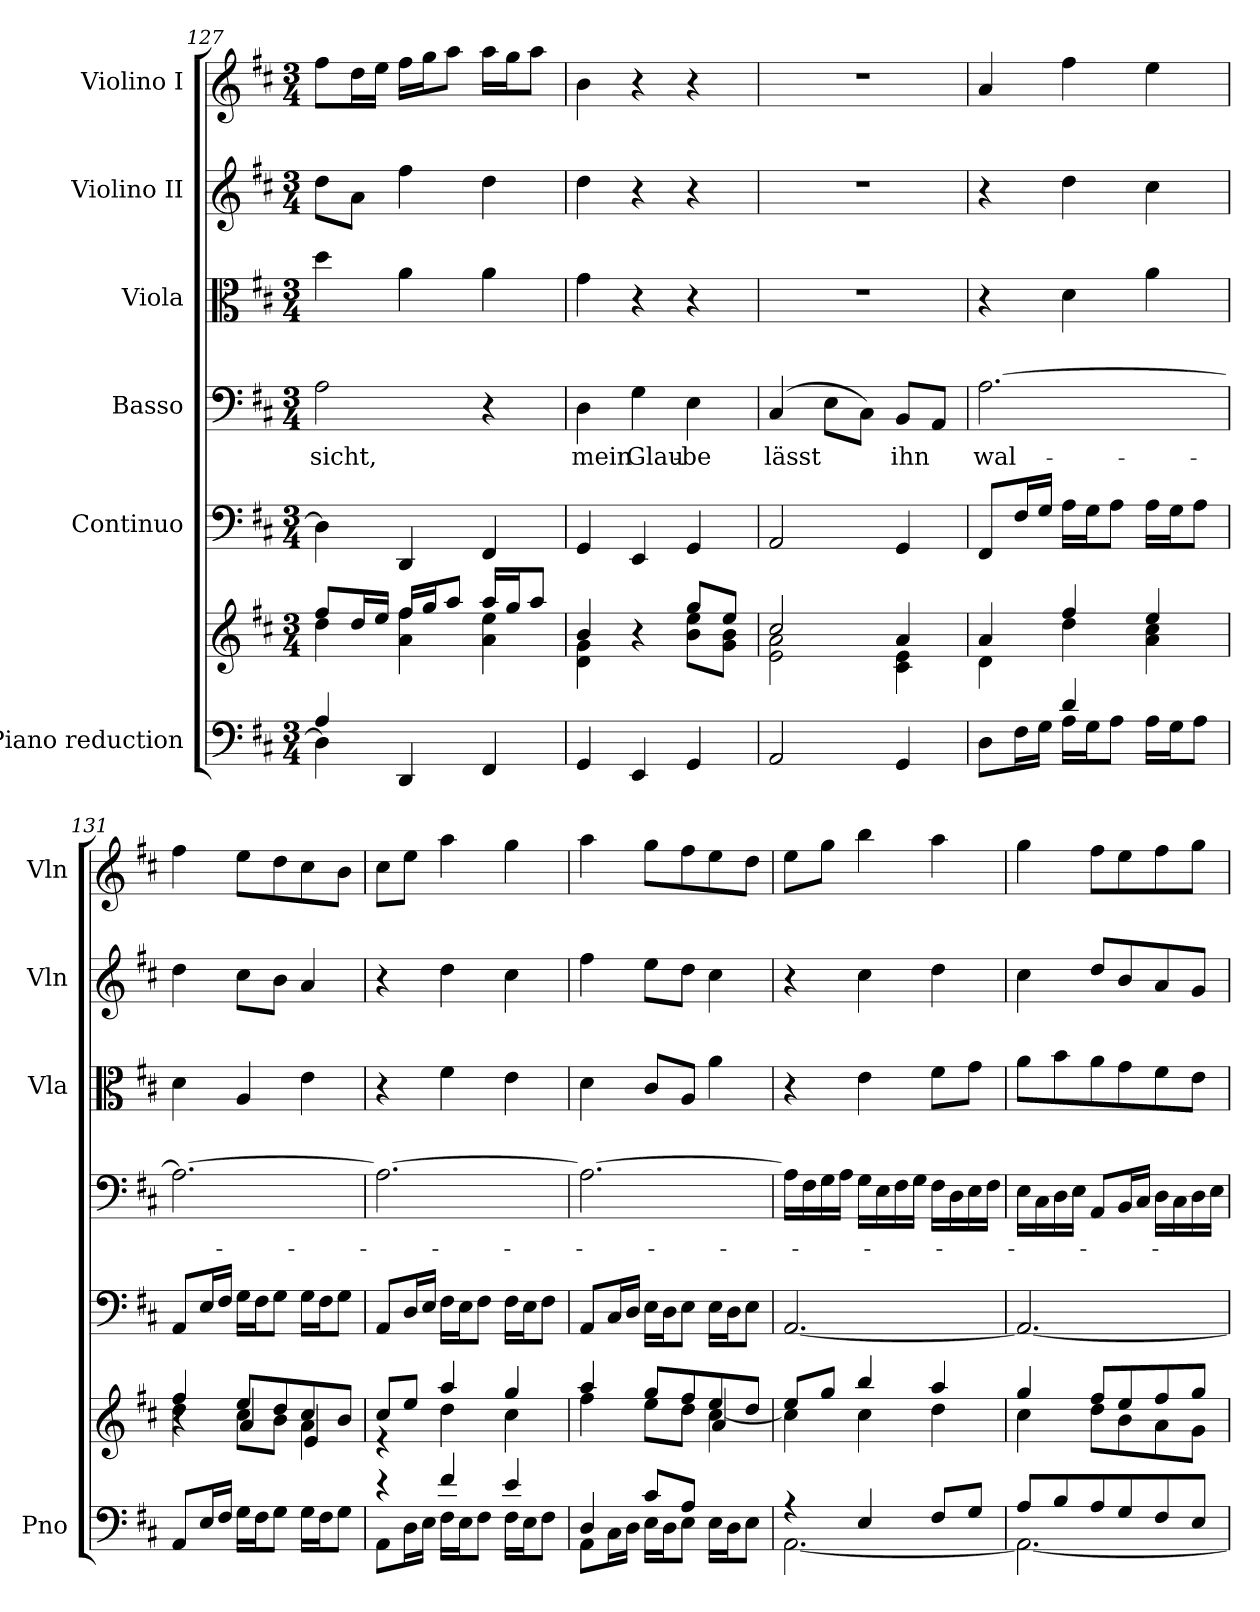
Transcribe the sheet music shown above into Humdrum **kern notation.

**kern	**kern	**kern	**kern	**text	**kern	**kern	**kern
*part6	*part6	*part5	*part4	*part4	*part3	*part2	*part1
*staff7	*staff6	*staff5	*staff4	*staff4	*staff3	*staff2	*staff1
*I"Piano reduction	*	*I"Continuo	*I"Basso	*	*I"Viola	*I"Violino II	*I"Violino I
*I'Pno	*	*	*	*	*I'Vla	*I'Vln	*I'Vln
!!LO:PB:g=z
*clefF4	*clefG2	*clefF4	*clefF4	*	*clefC3	*clefG2	*clefG2
*k[f#c#]	*k[f#c#]	*k[f#c#]	*k[f#c#]	*	*k[f#c#]	*k[f#c#]	*k[f#c#]
*M3/4	*M3/4	*M3/4	*M3/4	*	*M3/4	*M3/4	*M3/4
=127	=127	=127	=127	=127	=127	=127	=127
*^	*^	*	*	*	*	*	*
!	!	!	!	!	!	!LO:LY:b	!	!	!
4A/	4D\]	8ff#/L	4dd\	4D\]	2A\	-sicht,	4dd\	8dd\L	8ff#\L
.	.	16dd/L	.	.	.	.	.	8a\J	16dd\L
.	.	16ee/JJ	.	.	.	.	.	.	16ee\JJ
4DD/	2ryy	16ff#/LL	4a\ 4ff#\	4DD/	.	.	4a\	4ff#\	16ff#\LL
.	.	16gg/J	.	.	.	.	.	.	16gg\J
.	.	8aa/J	.	.	.	.	.	.	8aa\J
4FF#/	.	16aa/LL	4a\ 4ee\	4FF#/	4r	.	4a\	4dd\	16aa\LL
.	.	16gg/J	.	.	.	.	.	.	16gg\J
.	.	8aa/J	.	.	.	.	.	.	8aa\J
*v	*v	*	*	*	*	*	*	*	*
=128	=128	=128	=128	=128	=128	=128	=128	=128
!	!	!	!	!	!LO:LY:b	!	!	!
4GG/	4b/	4d\ 4g\	4GG/	4D\	mein	4g\	4dd\	4b\
!	!	!	!	!	!LO:LY:b	!	!	!
4EE/	4r	4ryy	4EE/	4G\	Glau-	4r	4r	4r
!	!	!	!	!	!LO:LY:b	!	!	!
4GG/	8gg/L	8b\ 8ee\L	4GG/	4E\	-be	4r	4r	4r
.	8ee/J	8g\ 8b\J	.	.	.	.	.	.
=129	=129	=129	=129	=129	=129	=129	=129	=129
!	!	!	!	!	!LO:LY:b	!	!	!
2AA/	2cc#/	2e\ 2a\	2AA/	(4C#/	lässt	2.r	2.r	2.r
.	.	.	.	8E\L	.	.	.	.
.	.	.	.	8C#\J)	.	.	.	.
!	!	!	!	!	!LO:LY:b	!	!	!
4GG/	4a/	4c#\ 4e\	4GG/	8BB/L	ihn	.	.	.
.	.	.	.	8AA/J	.	.	.	.
!!LO:LB:g=z
=130	=130	=130	=130	=130	=130	=130	=130	=130
*^	*	*	*	*	*	*	*	*
!	!	!	!	!	!	!LO:LY:b	!	!	!
4ryy	8D\L	4a/	4d\	8FF#/L	[2.A\	wal-	4r	4r	4a/
.	16F#\L	.	.	16F#/L	.	.	.	.	.
.	16G\JJ	.	.	16G/JJ	.	.	.	.	.
4d/	16A\LL	4ff#/	4dd\	16A\LL	.	.	4d\	4dd\	4ff#\
.	16G\J	.	.	16G\J	.	.	.	.	.
.	8A\J	.	.	8A\J	.	.	.	.	.
4ryy	16A\LL	4ee/	4a\ 4cc#\	16A\LL	.	.	4a\	4cc#\	4ee\
.	16G\J	.	.	16G\J	.	.	.	.	.
.	8A\J	.	.	8A\J	.	.	.	.	.
*v	*v	*	*	*	*	*	*	*	*
=131	=131	=131	=131	=131	=131	=131	=131	=131
*	*	*^	*	*	*	*	*	*
8AA/L	4ff#/	4dd\	4r	8AA/L	2.A\_	.	4d\	4dd\	4ff#\
16E/L	.	.	.	16E/L	.	.	.	.	.
16F#/JJ	.	.	.	16F#/JJ	.	.	.	.	.
16G\LL	8ee/L	8cc#\L	4a/	16G\LL	.	.	4A/	8cc#\L	8ee\L
16F#\J	.	.	.	16F#\J	.	.	.	.	.
8G\J	8dd/	8b\J	.	8G\J	.	.	.	8b\J	8dd\
16G\LL	8cc#/	4a\	4e/	16G\LL	.	.	4e\	4a/	8cc#\
16F#\J	.	.	.	16F#\J	.	.	.	.	.
8G\J	8b/J	.	.	8G\J	.	.	.	.	8b\J
*	*	*v	*v	*	*	*	*	*	*
=132	=132	=132	=132	=132	=132	=132	=132	=132
*^	*	*	*	*	*	*	*	*
4r	8AA\L	8cc#/L	4r	8AA/L	2.A\_	.	4r	4r	8cc#\L
.	16D\L	8ee/J	.	16D/L	.	.	.	.	8ee\J
.	16E\JJ	.	.	16E/JJ	.	.	.	.	.
4f#/	16F#\LL	4aa/	4dd\	16F#\LL	.	.	4f#\	4dd\	4aa\
.	16E\J	.	.	16E\J	.	.	.	.	.
.	8F#\J	.	.	8F#\J	.	.	.	.	.
4e/	16F#\LL	4gg/	4cc#\	16F#\LL	.	.	4e\	4cc#\	4gg\
.	16E\J	.	.	16E\J	.	.	.	.	.
.	8F#\J	.	.	8F#\J	.	.	.	.	.
=133	=133	=133	=133	=133	=133	=133	=133	=133	=133
*	*	*	*^	*	*	*	*	*	*
4D/	8AA\L	4aa/	4ff#\	2ryy	8AA/L	2.A\_	.	4d\	4ff#\	4aa\
.	16C#\L	.	.	.	16C#/L	.	.	.	.	.
.	16D\JJ	.	.	.	16D/JJ	.	.	.	.	.
8c#/L	16E\LL	8gg/L	8ee\L	.	16E\LL	.	.	8c#/L	8ee\L	8gg\L
.	16D\J	.	.	.	16D\J	.	.	.	.	.
8A/J	8E\J	8ff#/	8dd\J	.	8E\J	.	.	8A/J	8dd\J	8ff#\
4ryy	16E\LL	8ee/	[4cc#\	4a/	16E\LL	.	.	4a\	4cc#\	8ee\
.	16D\J	.	.	.	16D\J	.	.	.	.	.
.	8E\J	8dd/J	.	.	8E\J	.	.	.	.	8dd\J
*	*	*	*v	*v	*	*	*	*	*	*
=134	=134	=134	=134	=134	=134	=134	=134	=134	=134
4r	[2.AA\	8ee/L	4cc#\]	[2.AA/	16A\LL]	.	4r	4r	8ee\L
.	.	.	.	.	16F#\	.	.	.	.
.	.	8gg/J	.	.	16G\	.	.	.	8gg\J
.	.	.	.	.	16A\JJ	.	.	.	.
4E/	.	4bb/	4cc#\	.	16G\LL	.	4e\	4cc#\	4bb\
.	.	.	.	.	16E\	.	.	.	.
.	.	.	.	.	16F#\	.	.	.	.
.	.	.	.	.	16G\JJ	.	.	.	.
8F#/L	.	4aa/	4dd\	.	16F#\LL	.	8f#\L	4dd\	4aa\
.	.	.	.	.	16D\	.	.	.	.
8G/J	.	.	.	.	16E\	.	8g\J	.	.
.	.	.	.	.	16F#\JJ	.	.	.	.
=135	=135	=135	=135	=135	=135	=135	=135	=135	=135
8A/L	2.AA\_	4gg/	4cc#\	2.AA/_	16E\LL	.	8a\L	4cc#\	4gg\
.	.	.	.	.	16C#\	.	.	.	.
8B/	.	.	.	.	16D\	.	8b\	.	.
.	.	.	.	.	16E\JJ	.	.	.	.
8A/	.	8ff#/L	8dd\L	.	8AA/L	.	8a\	8dd/L	8ff#\L
8G/	.	8ee/	8b\	.	16BB/L	.	8g\	8b/	8ee\
.	.	.	.	.	16C#/JJ	.	.	.	.
8F#/	.	8ff#/	8a\	.	16D\LL	.	8f#\	8a/	8ff#\
.	.	.	.	.	16C#\	.	.	.	.
8E/J	.	8gg/J	8g\J	.	16D\	.	8e\J	8g/J	8gg\J
.	.	.	.	.	16E\JJ	.	.	.	.
*v	*v	*	*	*	*	*	*	*	*
*	*v	*v	*	*	*	*	*	*
=	=	=	=	=	=	=	=
*-	*-	*-	*-	*-	*-	*-	*-
